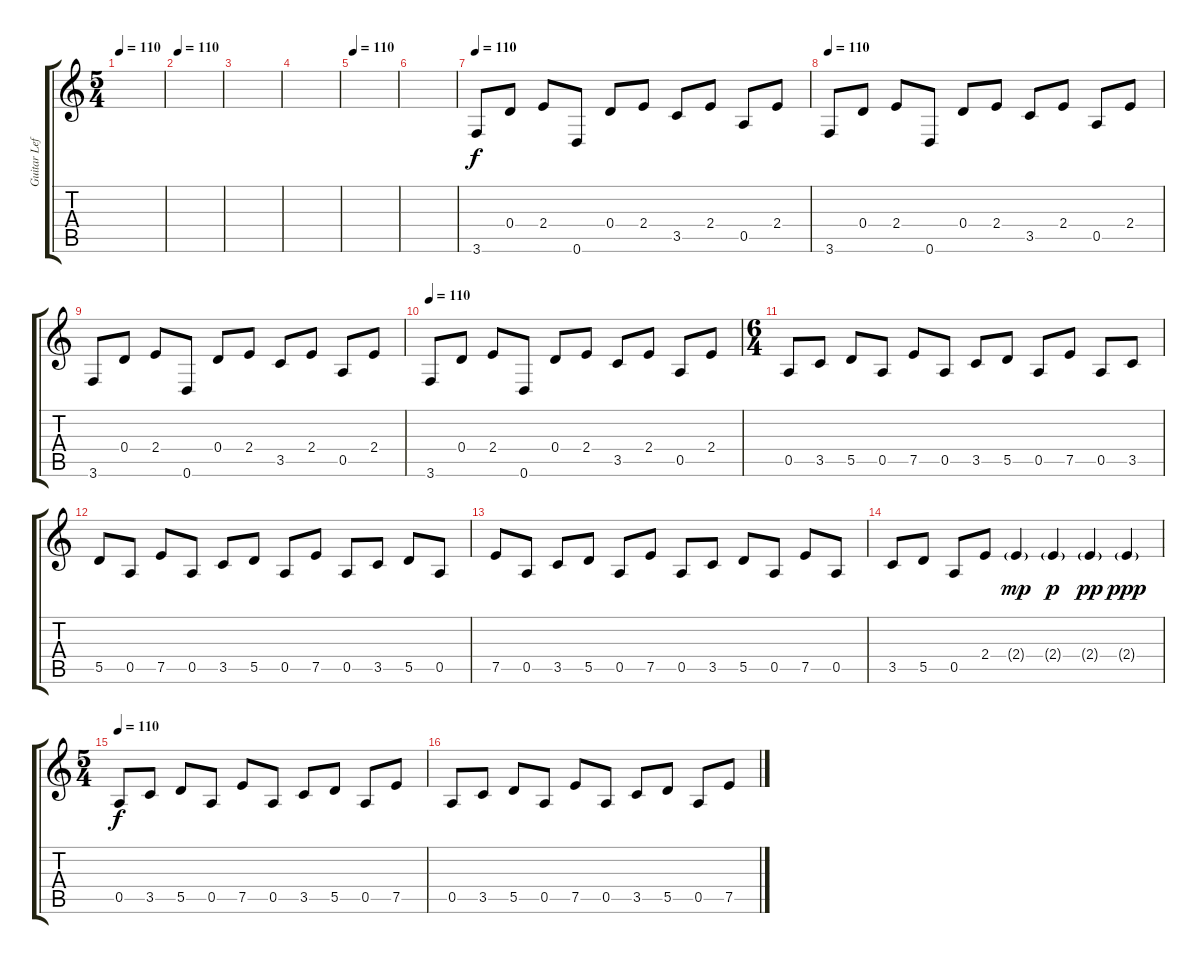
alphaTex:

\track ("Guitar Left Channel" "Guitar Lef") {instrument electricguitarmuted}
\staff {score tabs}
\tuning (E4 B3 G3 D3 A2 D2) {hide}
\ts (5 4)
\tempo 110
\clef g2
\ks c
|
\tempo 110
|
|
|
\tempo 110
|
|
\tempo 110
3.6.8{volume 10} 0.4.8 2.4.8 0.6.8 0.4.8 2.4.8 3.5.8 2.4.8 0.5.8 2.4.8 |
\tempo 110
3.6.8 0.4.8 2.4.8 0.6.8 0.4.8 2.4.8 3.5.8 2.4.8 0.5.8 2.4.8 |
3.6.8 0.4.8 2.4.8 0.6.8 0.4.8 2.4.8 3.5.8 2.4.8 0.5.8 2.4.8 |
\tempo 110
3.6.8 0.4.8 2.4.8 0.6.8 0.4.8 2.4.8 3.5.8 2.4.8 0.5.8 2.4.8 |
\ts (6 4)
0.5.8 3.5.8 5.5.8 0.5.8 7.5.8 0.5.8 3.5.8 5.5.8 0.5.8 7.5.8 0.5.8 3.5.8 |
5.5.8 0.5.8 7.5.8 0.5.8 3.5.8 5.5.8 0.5.8 7.5.8 0.5.8 3.5.8 5.5.8 0.5.8 |
7.5.8 0.5.8 3.5.8 5.5.8 0.5.8 7.5.8 0.5.8 3.5.8 5.5.8 0.5.8 7.5.8 0.5.8 |
3.5.8 5.5.8 0.5.8{instrument electricguitarclean} 2.4.8 2.4{g}.4{dy mp} 2.4{g}.4{dy p} 2.4{g}.4{dy pp} 2.4{g}.4{dy ppp} |
\ts (5 4)
\tempo 110
0.5.8{dy f instrument electricguitarmuted} 3.5.8 5.5.8 0.5.8 7.5.8 0.5.8 3.5.8 5.5.8 0.5.8 7.5.8 |
0.5.8 3.5.8 5.5.8 0.5.8 7.5.8 0.5.8 3.5.8 5.5.8 0.5.8 7.5.8
